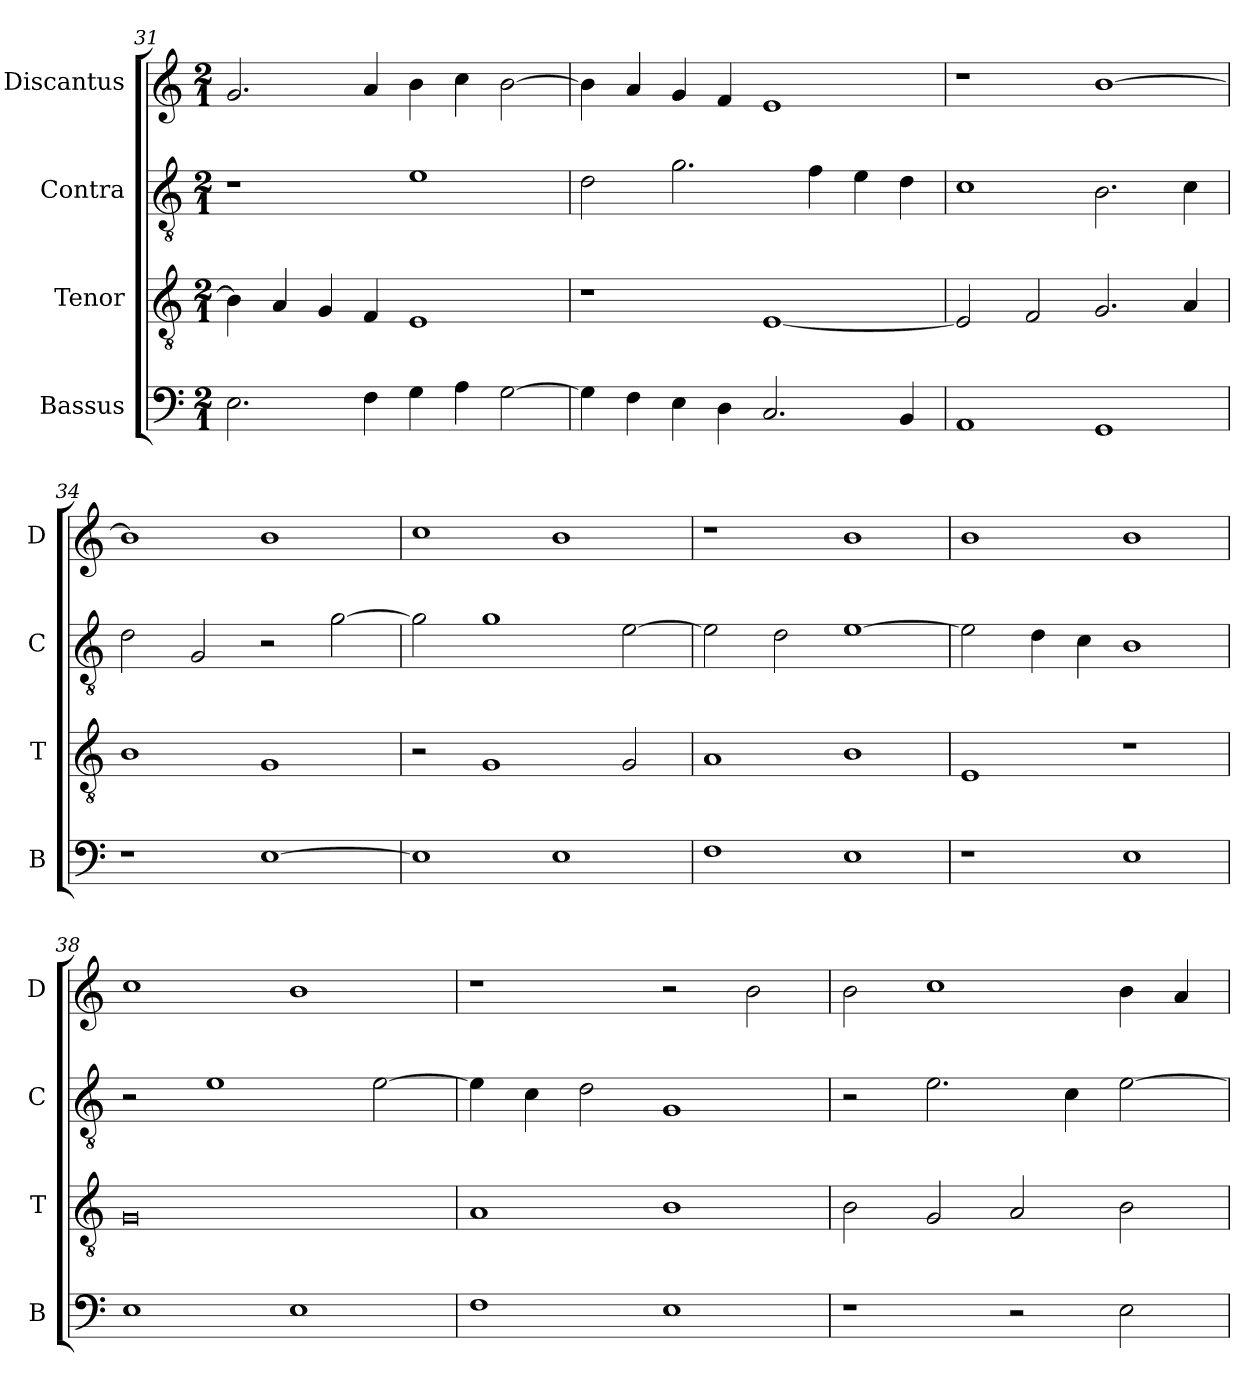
**kern	**kern	**kern	**kern
*part4	*part3	*part2	*part1
*staff4	*staff3	*staff2	*staff1
*I"Bassus	*I"Tenor	*I"Contra	*I"Discantus
*I'B	*I'T	*I'C	*I'D
*clefF4	*clefGv2	*clefGv2	*clefG2
*k[]	*k[]	*k[]	*k[]
*M2/1	*M2/1	*M2/1	*M2/1
=31	=31	=31	=31
2.E\	4B\]	1r	2.g/
.	4A/	.	.
.	4G/	.	.
4F\	4F/	.	4a/
4G\	1E	1e	4b\
4A\	.	.	4cc\
[2G\	.	.	[2b\
=32	=32	=32	=32
4G\]	1r	2d\	4b\]
4F\	.	.	4a/
4E\	.	2.g\	4g/
4D\	.	.	4f/
2.C/	[1E	.	1e
.	.	4f\	.
.	.	4e\	.
4BB/	.	4d\	.
=33	=33	=33	=33
1AA	2E/]	1c	1r
.	2F/	.	.
1GG	2.G/	2.B\	[1b
.	4A/	4c\	.
=34	=34	=34	=34
1r	1B	2d\	1b]
.	.	2G/	.
[1E	1G	2r	1b
.	.	[2g\	.
=35	=35	=35	=35
1E]	2r	2g\]	1cc
.	1G	1g	.
1E	.	.	1b
.	2G/	[2e\	.
=36	=36	=36	=36
1F	1A	2e\]	1r
.	.	2d\	.
1E	1B	[1e	1b
=37	=37	=37	=37
1r	1E	2e\]	1b
.	.	4d\	.
.	.	4c\	.
1E	1r	1B	1b
=38	=38	=38	=38
1E	0G	2r	1cc
.	.	1e	.
1E	.	.	1b
.	.	[2e\	.
=39	=39	=39	=39
1F	1A	4e\]	1r
.	.	4c\	.
.	.	2d\	.
1E	1B	1G	2r
.	.	.	2b\
=40	=40	=40	=40
1r	2B\	2r	2b\
.	2G/	2.e\	1cc
2r	2A/	.	.
.	.	4c\	.
2E\	2B\	[2e\	4b\
.	.	.	4a/
=	=	=	=
*-	*-	*-	*-
